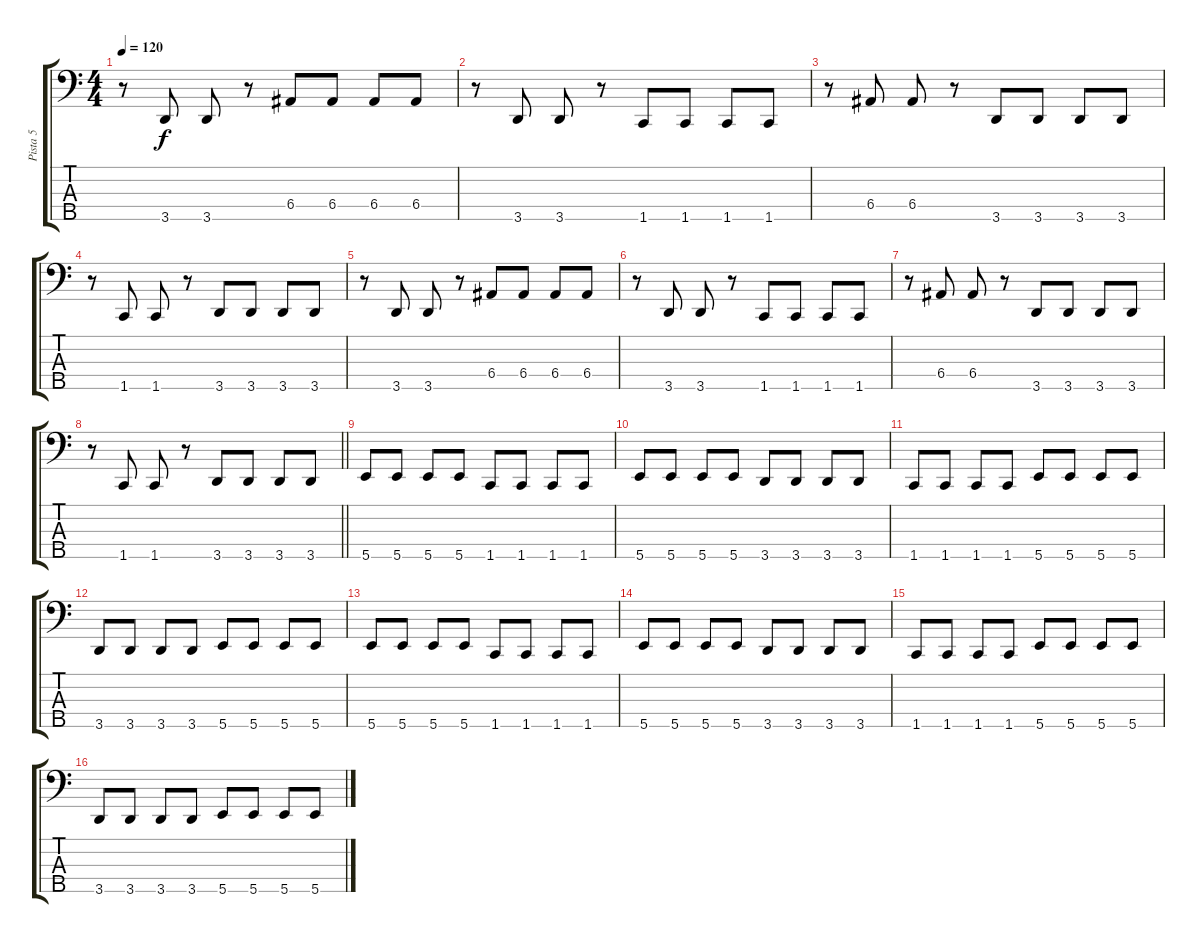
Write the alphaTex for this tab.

\track ("Pista 5" "Pista 5") {instrument electricbasspick}
\staff {score tabs}
\tuning (G2 D2 A1 E1 B0) {hide}
\ts (4 4)
\tempo 120
\clef f4
\ks c
r.8{dy f} 3.5.8 3.5.8 r.8 6.4.8 6.4.8 6.4.8 6.4.8 |
r.8 3.5.8 3.5.8 r.8 1.5.8 1.5.8 1.5.8 1.5.8 |
r.8 6.4.8 6.4.8 r.8 3.5.8 3.5.8 3.5.8 3.5.8 |
r.8 1.5.8 1.5.8 r.8 3.5.8 3.5.8 3.5.8 3.5.8 |
r.8 3.5.8 3.5.8 r.8 6.4.8 6.4.8 6.4.8 6.4.8 |
r.8 3.5.8 3.5.8 r.8 1.5.8 1.5.8 1.5.8 1.5.8 |
r.8 6.4.8 6.4.8 r.8 3.5.8 3.5.8 3.5.8 3.5.8 |
\barLineRight lightlight
r.8 1.5.8 1.5.8 r.8 3.5.8 3.5.8 3.5.8 3.5.8 |
5.5.8 5.5.8 5.5.8 5.5.8 1.5.8 1.5.8 1.5.8 1.5.8 |
5.5.8 5.5.8 5.5.8 5.5.8 3.5.8 3.5.8 3.5.8 3.5.8 |
1.5.8 1.5.8 1.5.8 1.5.8 5.5.8 5.5.8 5.5.8 5.5.8 |
3.5.8 3.5.8 3.5.8 3.5.8 5.5.8 5.5.8 5.5.8 5.5.8 |
5.5.8 5.5.8 5.5.8 5.5.8 1.5.8 1.5.8 1.5.8 1.5.8 |
5.5.8 5.5.8 5.5.8 5.5.8 3.5.8 3.5.8 3.5.8 3.5.8 |
1.5.8 1.5.8 1.5.8 1.5.8 5.5.8 5.5.8 5.5.8 5.5.8 |
3.5.8 3.5.8 3.5.8 3.5.8 5.5.8 5.5.8 5.5.8 5.5.8
